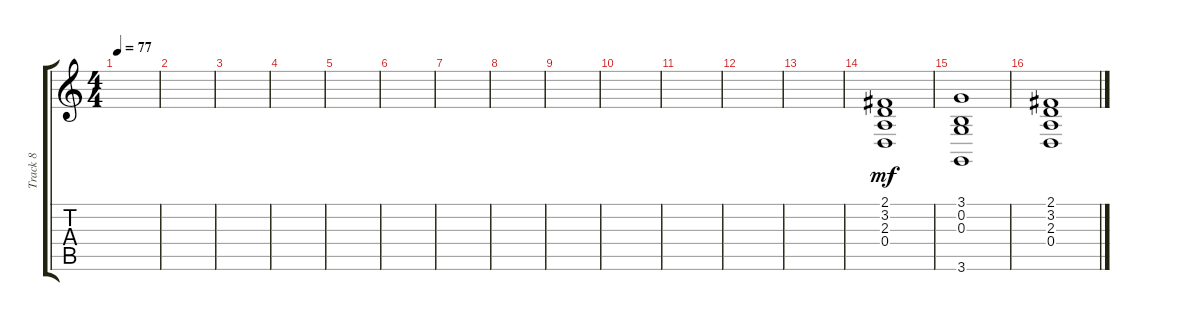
\track ("Track 8" "Track 8") {instrument orchestralharp}
\staff {score tabs}
\tuning (E4 B3 G3 D3 A2 E2) {hide}
\ts (4 4)
\tempo 77
\clef g2
\ks c
|
|
|
|
|
|
|
|
|
|
|
|
|
(2.1 3.2 2.3 0.4).1{dy mf volume 6 balance 14 instrument stringensemble1} |
(3.1 0.2 0.3 3.6).1 |
(2.1 3.2 2.3 0.4).1
